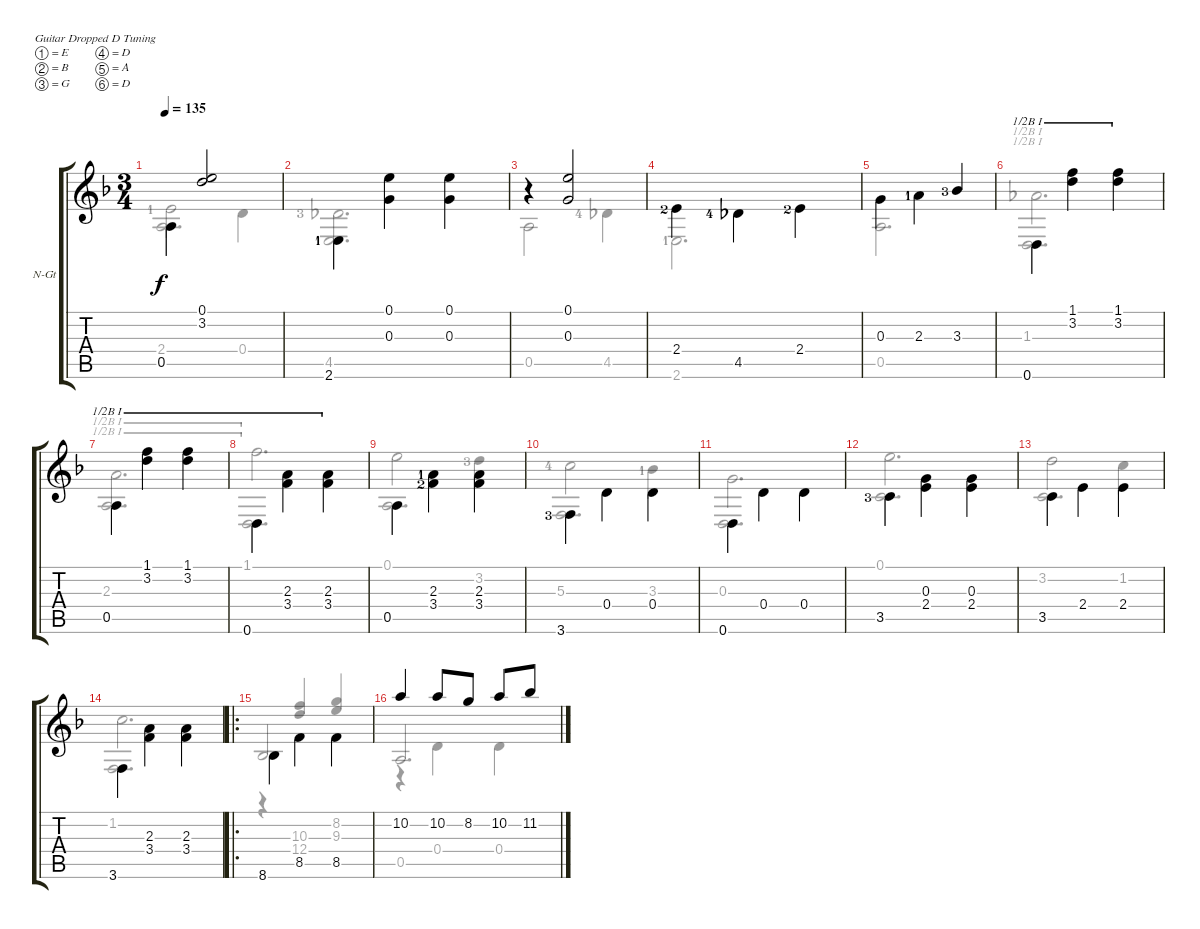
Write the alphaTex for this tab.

\bracketExtendMode groupsimilarinstruments
\firstSystemTrackNameOrientation horizontal
\otherSystemsTrackNameOrientation horizontal
\track ("Guitar" "N-Gt") {instrument acousticguitarnylon}
\staff {score tabs}
\tuning (E4 B3 G3 D3 A2 D2)
\voice
\ts (3 4)
\tempo 135
\clef g2
\ks f
0.5.4{dy f beam invert} (0.1 3.2).2 |
2.6{lf 2}.4{beam invert} (0.1 0.3).4{beam invert} (0.1 0.3).4{beam invert} |
r.4{beam invert} (0.1 0.3).2 |
2.4{lf 3}.4 4.5{lf 5}.4{beam invert} 2.4{lf 3}.4{beam invert} |
0.3.4 2.3{lf 2}.4{beam invert} 3.3{lf 4}.4 |
0.6.4{barre (1 half) beam invert} (1.1 3.2).4{barre (1 half) beam invert} (1.1 3.2).4{barre (1 half) beam invert} |
0.5.4{barre (1 half) beam invert} (1.1 3.2).4{barre (1 half) beam invert} (1.1 3.2).4{barre (1 half) beam invert} |
0.6.4{barre (1 half) beam invert} (2.3 3.4).4{barre (1 half) beam invert} (2.3 3.4).4{barre (1 half) beam invert} |
0.5.4{beam invert} (2.3{lf 2} 3.4{lf 3}).4{beam invert} (2.3 3.4).4{beam invert} |
3.6{lf 4}.4{beam invert} 0.4.4{beam invert} 0.4.4{beam invert} |
0.6.4{beam invert} 0.4.4{beam invert} 0.4.4{beam invert} |
3.5{lf 4}.4{beam invert} (0.3 2.4).4{beam invert} (0.3 2.4).4{beam invert} |
3.5.4{beam invert} 2.4.4{beam invert} 2.4.4{beam invert} |
3.6.4{beam invert} (2.3 3.4).4{beam invert} (2.3 3.4).4{beam invert} |
\ro
8.6.4{beam invert} 8.5.4{beam invert} 8.5.4{beam invert} |
10.2.4 10.2.8 8.2.8 10.2.8 11.2.8
\voice
\clef g2
\ottava regular
\simile none
\ks f
2.4{lf 2}.2{dy f} 0.4.4 |
4.5{lf 4}.2{d} |
0.5.2 4.5{lf 5}.4 |
2.6{lf 2}.2{d} |
0.5.2{d} |
1.3.2{d barre (1 half)} |
2.3.2{d barre (1 half)} |
1.1.2{d barre (1 half)} |
0.1.2 3.2{lf 4}.4 |
5.3{lf 5}.2 3.3{lf 2}.4 |
0.3.2{d} |
0.1.2{d} |
3.2.2 1.2.4 |
1.2.2{d} |
8.6.2{d beam invert} |
0.5.2{d beam invert}
\voice
\clef g2
\ottava regular
\simile none
\ks f
0.5.2{d dy f} |
2.6.2{d} |
|
|
|
0.6.2{d barre (1 half)} |
0.5.2{d barre (1 half)} |
0.6.2{d barre (1 half)} |
0.5.2{d} |
3.6.2{d} |
0.6.2{d} |
3.5.2{d} |
3.5.2{d} |
3.6.2{d} |
r.4{beam invert} (10.3 12.4).4{beam invert} (8.2 9.3).4{beam invert} |
r.4 0.4.4 0.4.4
